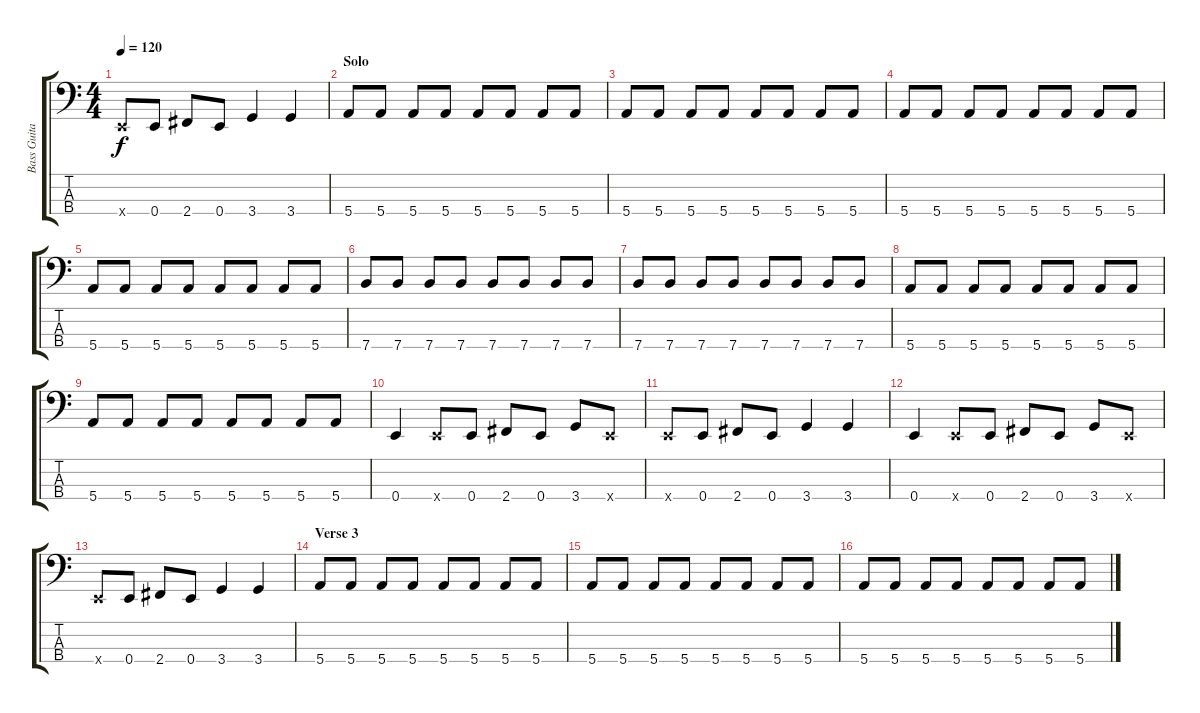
\track ("Bass Guitar" "Bass Guita") {instrument electricbassfinger}
\staff {score tabs}
\tuning (G2 D2 A1 E1) {hide}
\ts (4 4)
\tempo 120
\clef f4
\ks c
0.4{x}.8{dy f} 0.4.8 2.4.8 0.4.8 3.4.4 3.4.4 |
\section ("" "Solo")
5.4.8 5.4.8 5.4.8 5.4.8 5.4.8 5.4.8 5.4.8 5.4.8 |
5.4.8 5.4.8 5.4.8 5.4.8 5.4.8 5.4.8 5.4.8 5.4.8 |
5.4.8 5.4.8 5.4.8 5.4.8 5.4.8 5.4.8 5.4.8 5.4.8 |
5.4.8 5.4.8 5.4.8 5.4.8 5.4.8 5.4.8 5.4.8 5.4.8 |
7.4.8 7.4.8 7.4.8 7.4.8 7.4.8 7.4.8 7.4.8 7.4.8 |
7.4.8 7.4.8 7.4.8 7.4.8 7.4.8 7.4.8 7.4.8 7.4.8 |
5.4.8 5.4.8 5.4.8 5.4.8 5.4.8 5.4.8 5.4.8 5.4.8 |
5.4.8 5.4.8 5.4.8 5.4.8 5.4.8 5.4.8 5.4.8 5.4.8 |
0.4.4 0.4{x}.8 0.4.8 2.4.8 0.4.8 3.4.8 0.4{x}.8 |
0.4{x}.8 0.4.8 2.4.8 0.4.8 3.4.4 3.4.4 |
0.4.4 0.4{x}.8 0.4.8 2.4.8 0.4.8 3.4.8 0.4{x}.8 |
0.4{x}.8 0.4.8 2.4.8 0.4.8 3.4.4 3.4.4 |
\section ("" "Verse 3")
5.4.8 5.4.8 5.4.8 5.4.8 5.4.8 5.4.8 5.4.8 5.4.8 |
5.4.8 5.4.8 5.4.8 5.4.8 5.4.8 5.4.8 5.4.8 5.4.8 |
5.4.8 5.4.8 5.4.8 5.4.8 5.4.8 5.4.8 5.4.8 5.4.8
